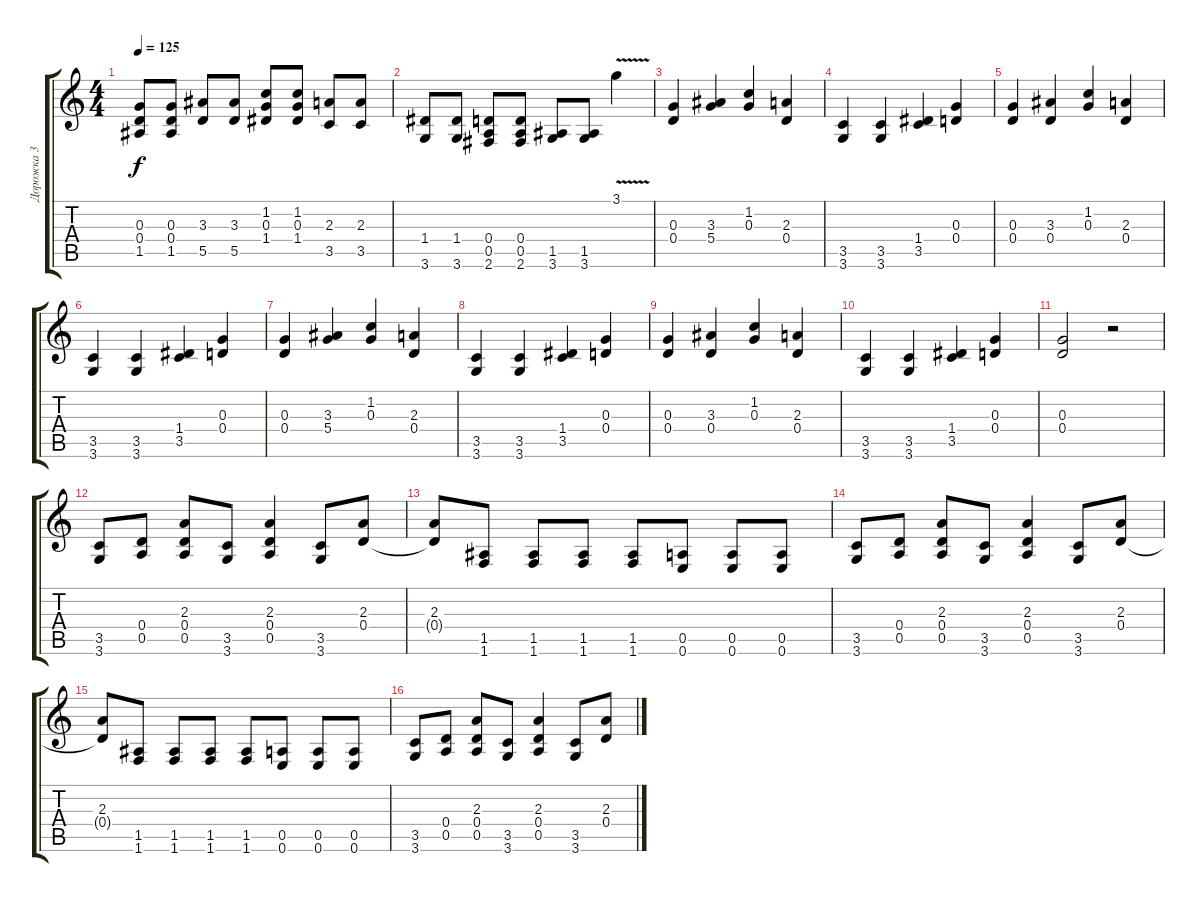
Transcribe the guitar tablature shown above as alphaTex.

\track ("Дорожка 3" "Дорожка 3") {instrument overdrivenguitar}
\staff {score tabs}
\tuning (E4 B3 G3 D3 A2 E2) {hide}
\ts (4 4)
\tempo 125
\clef g2
\ks c
(0.3 0.4 1.5).8{dy f} (0.3 0.4 1.5).8 (3.3 5.5).8 (3.3 5.5).8 (1.2 0.3 1.4).8 (1.2 0.3 1.4).8 (2.3 3.5).8 (2.3 3.5).8 |
(1.4 3.6).8 (1.4 3.6).8 (0.4 0.5 2.6).8 (0.4 0.5 2.6).8 (1.5 3.6).8 (1.5 3.6).8 3.1{v}.4 |
(0.3 0.4).4 (3.3 5.4).4 (1.2 0.3).4 (2.3 0.4).4 |
(3.5 3.6).4 (3.5 3.6).4 (1.4 3.5).4 (0.3 0.4).4 |
(0.3 0.4).4 (3.3 0.4).4 (1.2 0.3).4 (2.3 0.4).4 |
(3.5 3.6).4 (3.5 3.6).4 (1.4 3.5).4 (0.3 0.4).4 |
(0.3 0.4).4 (3.3 5.4).4 (1.2 0.3).4 (2.3 0.4).4 |
(3.5 3.6).4 (3.5 3.6).4 (1.4 3.5).4 (0.3 0.4).4 |
(0.3 0.4).4 (3.3 0.4).4 (1.2 0.3).4 (2.3 0.4).4 |
(3.5 3.6).4 (3.5 3.6).4 (1.4 3.5).4 (0.3 0.4).4 |
(0.3 0.4).2 r.2 |
(3.5 3.6).8 (0.4 0.5).8 (2.3 0.4 0.5).8 (3.5 3.6).8 (2.3 0.4 0.5).4 (3.5 3.6).8 (2.3 0.4).8 |
(2.3 0.4{t}).8 (1.5 1.6).8 (1.5 1.6).8 (1.5 1.6).8 (1.5 1.6).8 (0.5 0.6).8 (0.5 0.6).8 (0.5 0.6).8 |
(3.5 3.6).8 (0.4 0.5).8 (2.3 0.4 0.5).8 (3.5 3.6).8 (2.3 0.4 0.5).4 (3.5 3.6).8 (2.3 0.4).8 |
(2.3 0.4{t}).8 (1.5 1.6).8 (1.5 1.6).8 (1.5 1.6).8 (1.5 1.6).8 (0.5 0.6).8 (0.5 0.6).8 (0.5 0.6).8 |
(3.5 3.6).8 (0.4 0.5).8 (2.3 0.4 0.5).8 (3.5 3.6).8 (2.3 0.4 0.5).4 (3.5 3.6).8 (2.3 0.4).8
